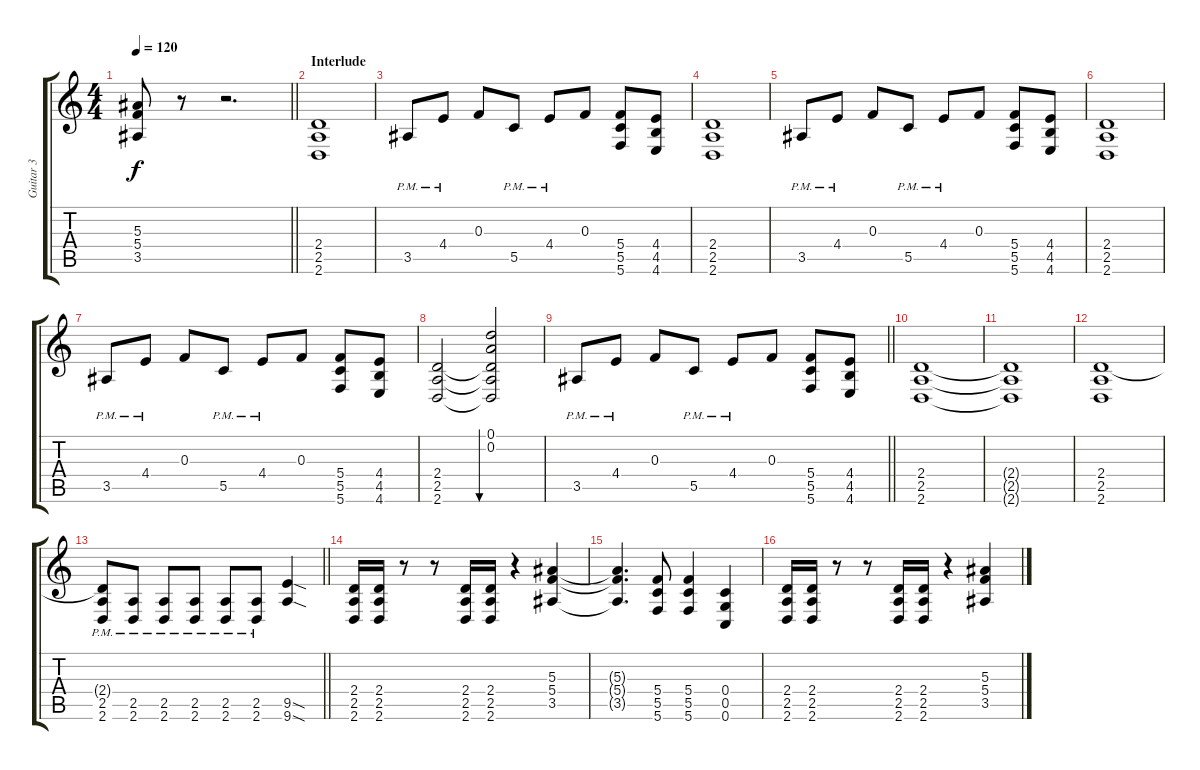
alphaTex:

\track ("Guitar 3" "Guitar 3") {instrument distortionguitar}
\staff {score tabs}
\tuning (D4 A3 F3 C3 G2 C2) {hide}
\ts (4 4)
\tempo 120
\clef g2
\barLineRight lightlight
\ks c
(5.3{t} 5.4{t} 3.5{t}).8{dy f} r.8{volume 13} r.2{d} |
\section ("" "Interlude")
(2.4 2.5 2.6).1 |
3.5{pm}.8 4.4{pm}.8 0.3.8 5.5{pm}.8 4.4{pm}.8 0.3.8 (5.4 5.5 5.6).8 (4.4 4.5 4.6).8 |
(2.4 2.5 2.6).1 |
3.5{pm}.8 4.4{pm}.8 0.3.8 5.5{pm}.8 4.4{pm}.8 0.3.8 (5.4 5.5 5.6).8 (4.4 4.5 4.6).8 |
(2.4 2.5 2.6).1 |
3.5{pm}.8 4.4{pm}.8 0.3.8 5.5{pm}.8 4.4{pm}.8 0.3.8 (5.4 5.5 5.6).8 (4.4 4.5 4.6).8 |
(2.4 2.5 2.6).2 (0.1 0.2 2.4{t} 2.5{t} 2.6{t}).2{bu 60} |
\barLineRight lightlight
3.5{pm}.8 4.4{pm}.8 0.3.8 5.5{pm}.8 4.4{pm}.8 0.3.8 (5.4 5.5 5.6).8 (4.4 4.5 4.6).8 |
\section ("" "")
(2.4 2.5 2.6).1 |
(2.4{t} 2.5{t} 2.6{t}).1 |
(2.4 2.5 2.6).1 |
\barLineRight lightlight
(2.4{t} 2.5{pm} 2.6{pm}).8 (2.5{pm} 2.6{pm}).8 (2.5{pm} 2.6{pm}).8 (2.5{pm} 2.6{pm}).8 (2.5{pm} 2.6{pm}).8 (2.5{pm} 2.6{pm}).8 (9.5{sod} 9.6{sod}).4 |
\section ("" "")
(2.4 2.5 2.6).16{volume 11} (2.4 2.5 2.6).16 r.8 r.8 (2.4 2.5 2.6).16 (2.4 2.5 2.6).16 r.4 (5.3 5.4 3.5).4 |
(5.3{t} 5.4{t} 3.5{t}).4{d} (5.4 5.5 5.6).8 (5.4 5.5 5.6).4 (0.4 0.5 0.6).4 |
(2.4 2.5 2.6).16 (2.4 2.5 2.6).16 r.8 r.8 (2.4 2.5 2.6).16 (2.4 2.5 2.6).16 r.4 (5.3 5.4 3.5).4
